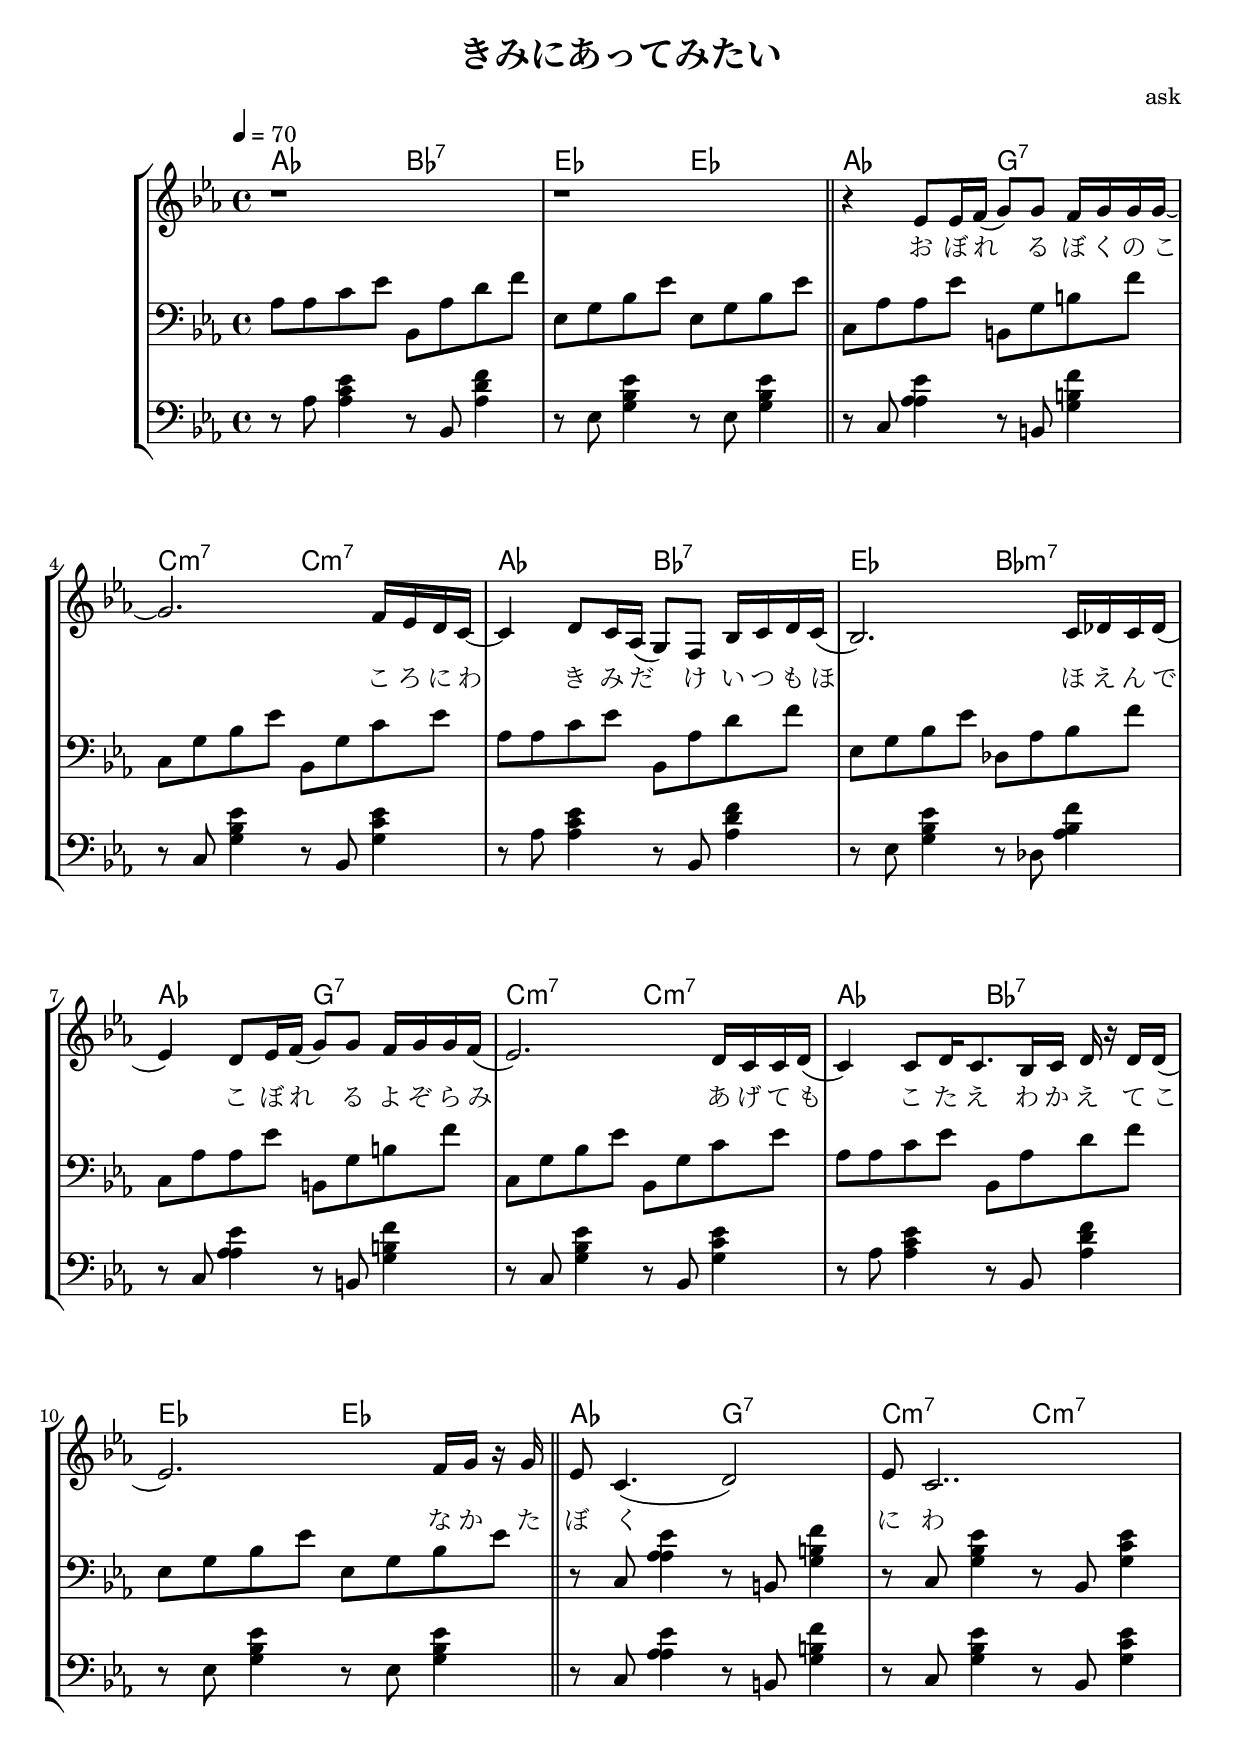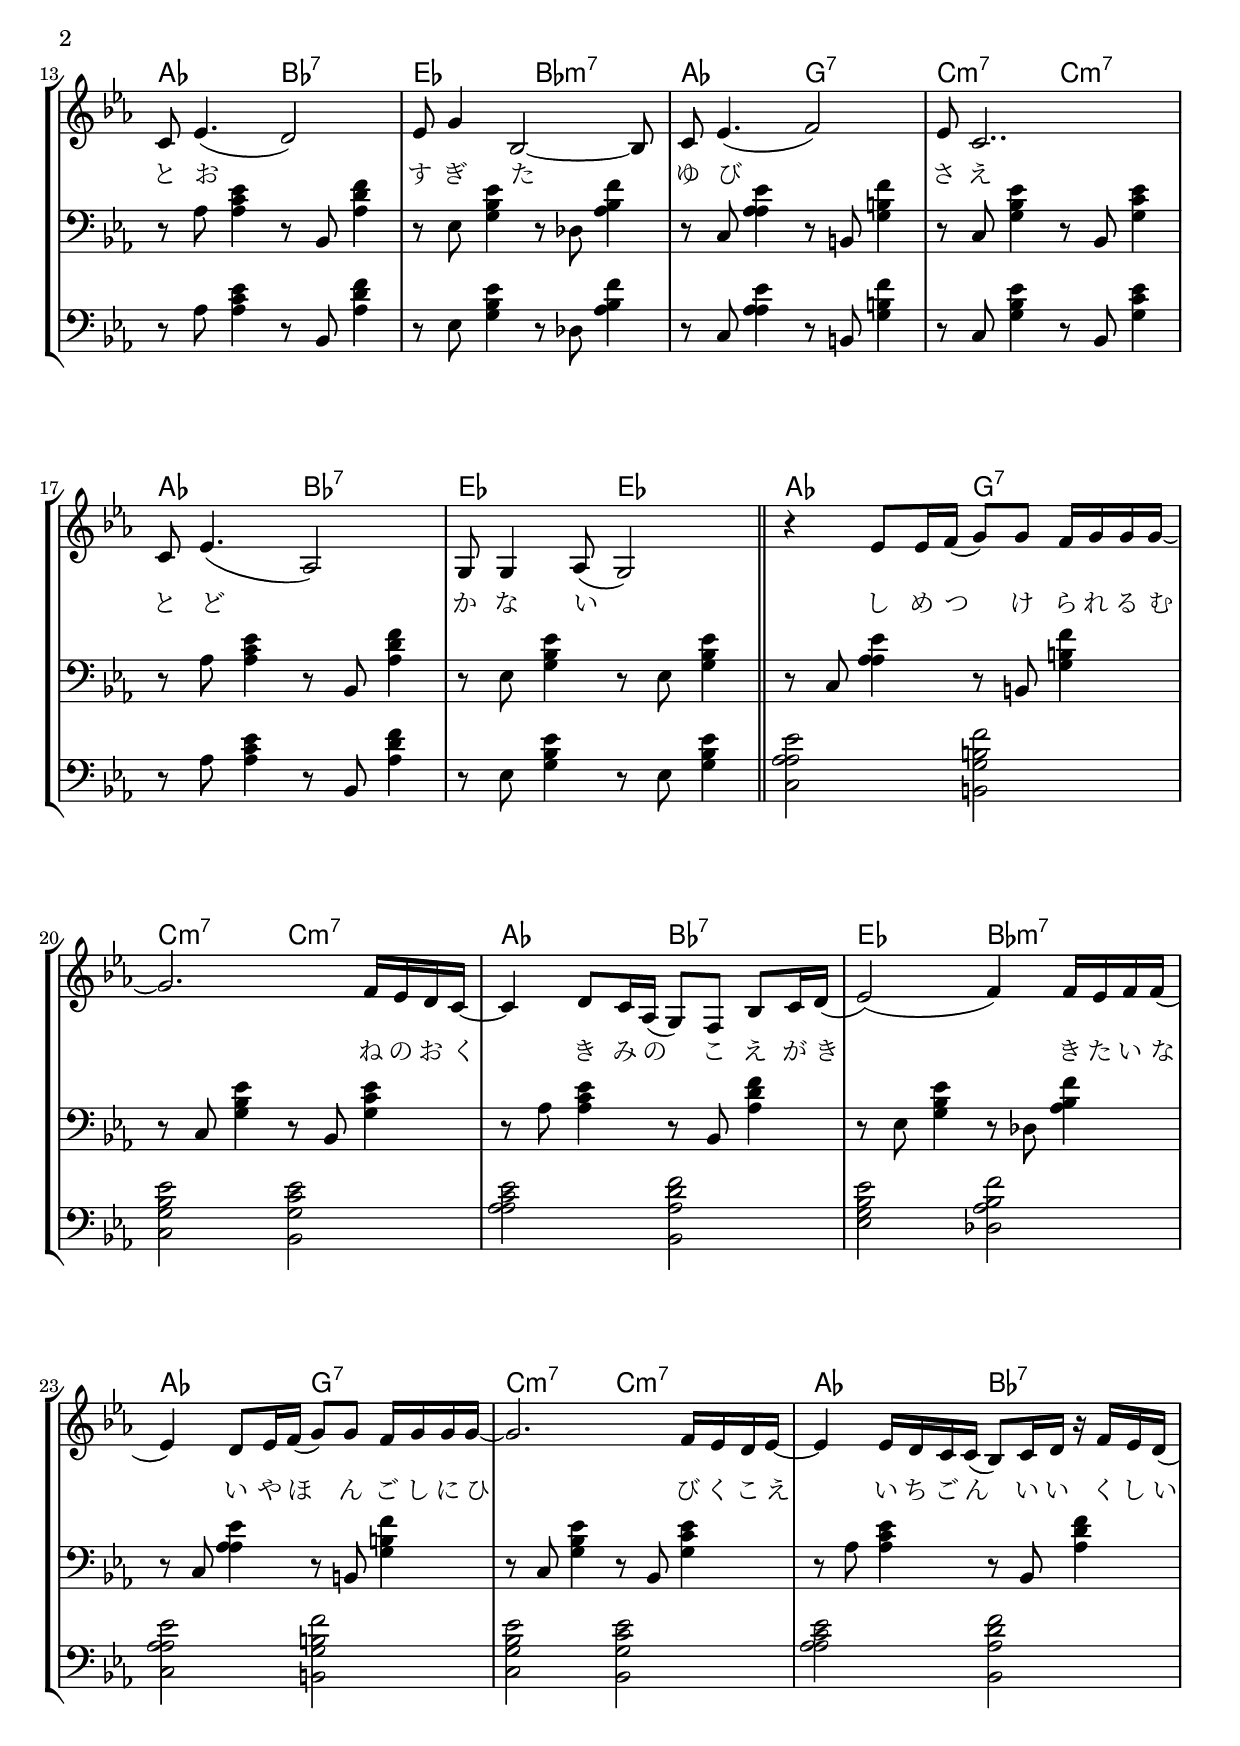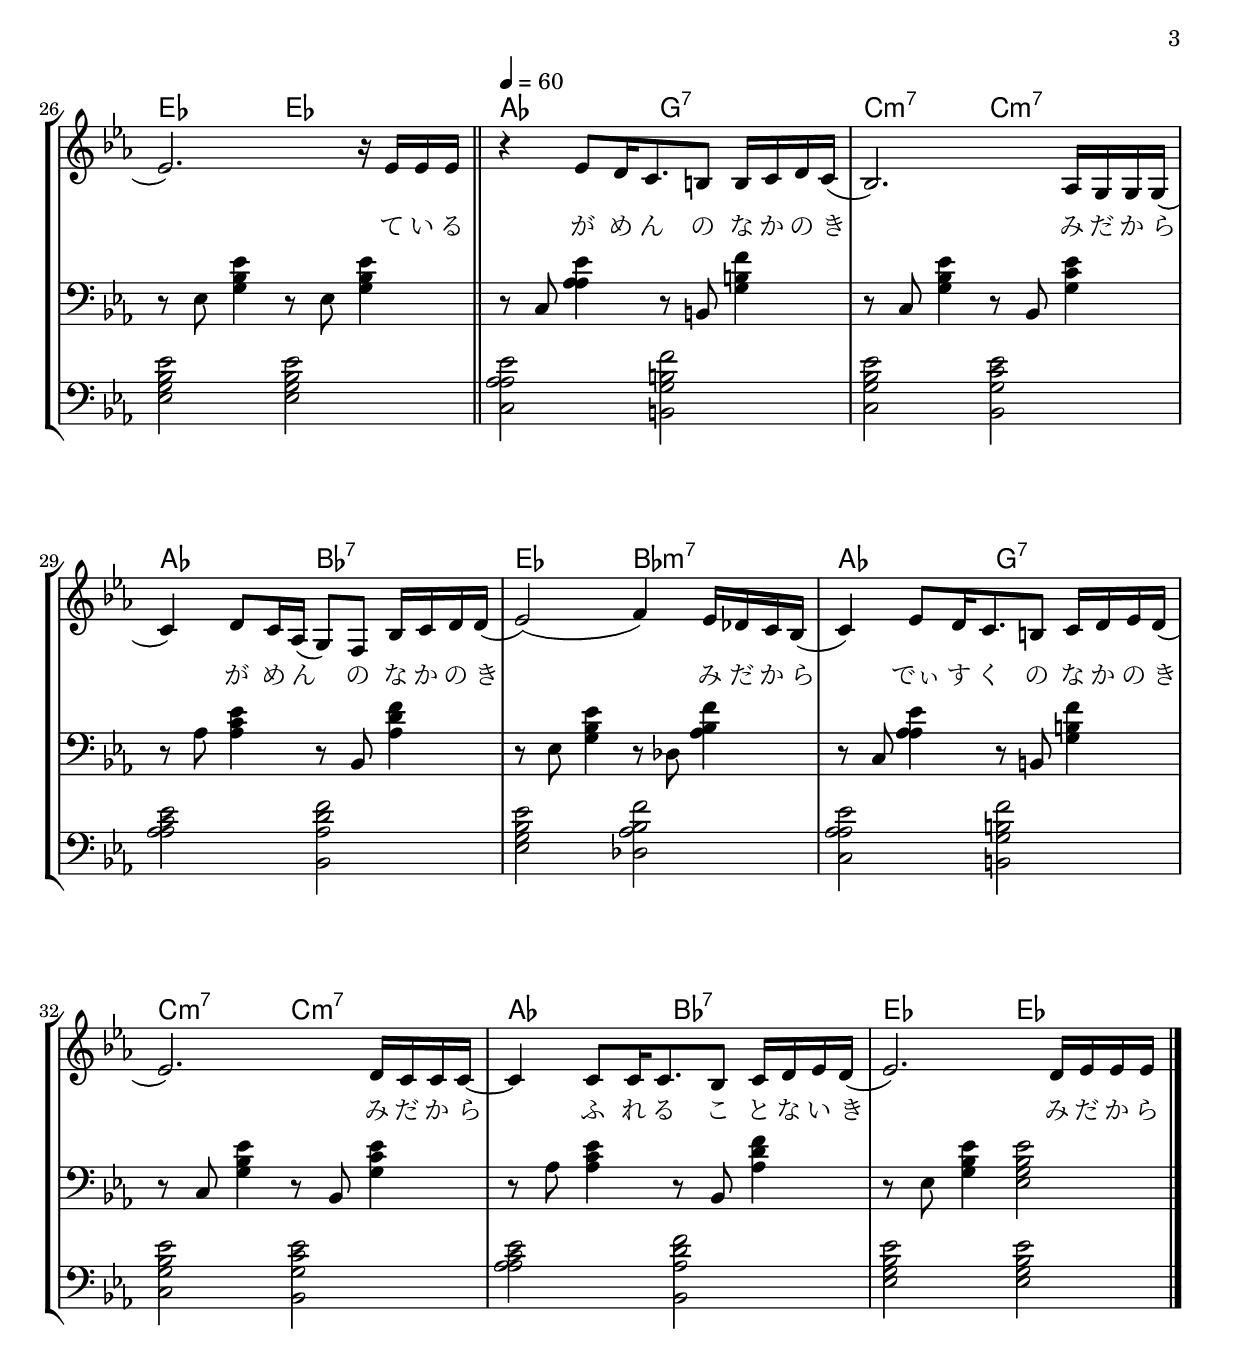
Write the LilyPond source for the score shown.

\version "2.12.1"

\header {
	title = \markup {きみにあってみたい}
	composer = \markup \center-column {ask}
}

harmony = \chordmode {
	as2 bes:7 es es 

	as g:7 c:min7 c:min7 as bes:7 es bes:min7 as g:7 c:min7 c:min7 as bes:7 es es 

	as g:7 c:min7 c:min7 as bes:7 es bes:min7 as g:7 c:min7 c:min7 as bes:7 es es 

	as g:7 c:min7 c:min7 as bes:7 es bes:min7 as g:7 c:min7 c:min7 as bes:7 es es 

	as g:7 c:min7 c:min7 as bes:7 es bes:min7 as g:7 c:min7 c:min7 as bes:7 es es 
}

melody = {
	\key es \major
	\tempo 4 = 70
	r1 | r1   
	\set Staff.midiInstrument = #"mmi0.42"
	r4 es'8  es'16  f'16  (g'8)  g'8  f'16  g'16  g'16  g'16~ 
	g'2.  f'16  es'16  d'16  c'16~ 
	c'4  d'8  c'16  as16  (g8)  f8  bes16  c'16  d'16  c'16 
	(bes2.)  c'16  des'16  c'16  des'16 
	(es'4)  d'8  es'16  f'16  (g'8)  g'8  f'16  g'16  g'16  f'16 
	(es'2.)  d'16  c'16  c'16  d'16 
	(c'4)  c'8  d'16  c'8.  bes16  c'16  d'16  r16  d'16  d'16 
	(es'2.)  f'16  g'16  r16  g'16
	\set Staff.midiInstrument = #"mmi0.42"
	 es'8  c'4.  (d'2) 
	es'8  c'2.. 
	c'8  es'4.  (d'2) 
	es'8  g'4  bes2~bes8 
	c'8  es'4.  (f'2) 
	es'8  c'2.. 
	c'8  es'4.  (as2) 
	g8  g4  as8  (g2)
	\set Staff.midiInstrument = #"mmi0.42"
	r4 es'8  es'16  f'16  (g'8)  g'8  f'16  g'16  g'16  g'16~ 
	g'2.  f'16  es'16  d'16  c'16~ 
	c'4  d'8  c'16  as16  (g8)  f8  bes8  c'16  d'16 
	(es'2)  (f'4)  f'16  es'16  f'16  f'16 
	(es'4)  d'8  es'16  f'16  (g'8)  g'8  f'16  g'16  g'16  g'16~ 
	g'2.  f'16  es'16  d'16  es'16~ 
	es'4  es'16  d'16  c'16  c'16  (bes8)  c'16  d'16  r16  f'16  es'16  d'16 
	(es'2.)  r16  es'16  es'16  es'16
	\set Staff.midiInstrument = #"mmi0.42"
		\tempo 4 = 60
r4 es'8  d'16  c'8.  b8  b16  c'16  d'16  c'16 
	(bes2.)  as16  g16  g16  g16 
	(c'4)  d'8  c'16  as16  (g8)  f8  bes16  c'16  d'16  d'16 
	(es'2)  (f'4)  es'16  des'16  c'16  bes16 
	(c'4)  es'8  d'16  c'8.  b8  c'16  d'16  es'16  d'16 
	(es'2.)  d'16  c'16  c'16  c'16~ 
	c'4  c'8  c'16  c'8.  bes8  c'16  d'16  es'16  d'16 
	(es'2.)  d'16  es'16  es'16  es'16
	\bar "|."
}

words = \lyricmode {
	
	お  ぼ  れ  る  ぼ  く  の  こ  こ  ろ  に  わ  き  み  だ  け  い  つ  も  ほ  ほ  え  ん  で  こ  ぼ  れ  る  よ  ぞ  ら  み  あ  げ  て  も  こ  た  え  わ  か  え  て  こ  な  か  た  
	ぼ  く  に  わ  と  お  す  ぎ  た  ゆ  び  さ  え  と  ど  か  な  い  
	し  め  つ  け  ら  れ  る  む  ね  の  お  く  き  み  の  こ  え  が  き  き  た  い  な  い  や  ほ  ん  ご  し  に  ひ  び  く  こ  え  い  ち  ご  ん  い  い  く  し  い  て  い  る  
	が  め  ん  の  な  か  の  き  み  だ  か  ら  が  め  ん  の  な  か  の  き  み  だ  か  ら  でぃ  す  く  の  な  か  の  き  み  だ  か  ら  ふ  れ  る  こ  と  な  い  き  み  だ  か  ら  
}

tempochange = {
	\tempo 4 = 70
	r1 | r1 \bar "||"
	\tempo 4 = 70
	r1 | r1 | r1 | r1 | r1 | r1 | r1 | r1 \bar "||"
	\tempo 4 = 70
	r1 | r1 | r1 | r1 | r1 | r1 | r1 | r1 \bar "||"
	\tempo 4 = 70
	r1 | r1 | r1 | r1 | r1 | r1 | r1 | r1 \bar "||"
	\tempo 4 = 60
	r1 | r1 | r1 | r1 | r1 | r1 | r1 | r1 \bar "|."
}

mainacc = {
	\clef bass
	\set Staff.midiInstrument = #"Acoustic Guitar (steel)"
	\key es \major
	\tempo 4 = 70
	as8 as8 c'8 es'8
	bes,8 as8 d'8 f'8
	es8 g8 bes8 es'8
	es8 g8 bes8 es'8
	\bar "||"

	\set Staff.midiInstrument = #"Acoustic Guitar (steel)"
	c8 as8 as8 es'8
	b,8 g8 b8 f'8
	c8 g8 bes8 es'8
	bes,8 g8 c'8 es'8
	as8 as8 c'8 es'8
	bes,8 as8 d'8 f'8
	es8 g8 bes8 es'8
	des8 as8 bes8 f'8
	c8 as8 as8 es'8
	b,8 g8 b8 f'8
	c8 g8 bes8 es'8
	bes,8 g8 c'8 es'8
	as8 as8 c'8 es'8
	bes,8 as8 d'8 f'8
	es8 g8 bes8 es'8
	es8 g8 bes8 es'8
	\bar "||"

	\set Staff.midiInstrument = #"Acoustic Guitar (steel)"
	r8 c <as as es'>4
	r8 b, <g b f'>4
	r8 c <g bes es'>4
	r8 bes, <g c' es'>4
	r8 as <as c' es'>4
	r8 bes, <as d' f'>4
	r8 es <g bes es'>4
	r8 des <as bes f'>4
	r8 c <as as es'>4
	r8 b, <g b f'>4
	r8 c <g bes es'>4
	r8 bes, <g c' es'>4
	r8 as <as c' es'>4
	r8 bes, <as d' f'>4
	r8 es <g bes es'>4
	r8 es <g bes es'>4
	\bar "||"

	\set Staff.midiInstrument = #"Acoustic Guitar (steel)"
	r8 c <as as es'>4
	r8 b, <g b f'>4
	r8 c <g bes es'>4
	r8 bes, <g c' es'>4
	r8 as <as c' es'>4
	r8 bes, <as d' f'>4
	r8 es <g bes es'>4
	r8 des <as bes f'>4
	r8 c <as as es'>4
	r8 b, <g b f'>4
	r8 c <g bes es'>4
	r8 bes, <g c' es'>4
	r8 as <as c' es'>4
	r8 bes, <as d' f'>4
	r8 es <g bes es'>4
	r8 es <g bes es'>4
	\bar "||"

	\set Staff.midiInstrument = #"Acoustic Guitar (steel)"
	\tempo 4 = 60
	r8 c <as as es'>4
	r8 b, <g b f'>4
	r8 c <g bes es'>4
	r8 bes, <g c' es'>4
	r8 as <as c' es'>4
	r8 bes, <as d' f'>4
	r8 es <g bes es'>4
	r8 des <as bes f'>4
	r8 c <as as es'>4
	r8 b, <g b f'>4
	r8 c <g bes es'>4
	r8 bes, <g c' es'>4
	r8 as <as c' es'>4
	r8 bes, <as d' f'>4
	r8 es <g bes es'>4
	<es g bes es'>2
	\bar "|."
}

subacc = {
	\clef bass
	\set Staff.midiInstrument = #"Acoustic grand"
	\key es \major
	\tempo 4 = 70
	r8 as <as c' es'>4
	r8 bes, <as d' f'>4
	r8 es <g bes es'>4
	r8 es <g bes es'>4
	\bar "||"

	\set Staff.midiInstrument = #"Acoustic grand"
	r8 c <as as es'>4
	r8 b, <g b f'>4
	r8 c <g bes es'>4
	r8 bes, <g c' es'>4
	r8 as <as c' es'>4
	r8 bes, <as d' f'>4
	r8 es <g bes es'>4
	r8 des <as bes f'>4
	r8 c <as as es'>4
	r8 b, <g b f'>4
	r8 c <g bes es'>4
	r8 bes, <g c' es'>4
	r8 as <as c' es'>4
	r8 bes, <as d' f'>4
	r8 es <g bes es'>4
	r8 es <g bes es'>4
	\bar "||"

	\set Staff.midiInstrument = #"Acoustic grand"
	r8 c <as as es'>4
	r8 b, <g b f'>4
	r8 c <g bes es'>4
	r8 bes, <g c' es'>4
	r8 as <as c' es'>4
	r8 bes, <as d' f'>4
	r8 es <g bes es'>4
	r8 des <as bes f'>4
	r8 c <as as es'>4
	r8 b, <g b f'>4
	r8 c <g bes es'>4
	r8 bes, <g c' es'>4
	r8 as <as c' es'>4
	r8 bes, <as d' f'>4
	r8 es <g bes es'>4
	r8 es <g bes es'>4
	\bar "||"

	\set Staff.midiInstrument = #"Acoustic grand"
	<c as as es'>2
	<b, g b f'>2
	<c g bes es'>2
	<bes, g c' es'>2
	<as as c' es'>2
	<bes, as d' f'>2
	<es g bes es'>2
	<des as bes f'>2
	<c as as es'>2
	<b, g b f'>2
	<c g bes es'>2
	<bes, g c' es'>2
	<as as c' es'>2
	<bes, as d' f'>2
	<es g bes es'>2
	<es g bes es'>2
	\bar "||"

	\set Staff.midiInstrument = #"Acoustic grand"
	\tempo 4 = 60
	<c as as es'>2
	<b, g b f'>2
	<c g bes es'>2
	<bes, g c' es'>2
	<as as c' es'>2
	<bes, as d' f'>2
	<es g bes es'>2
	<des as bes f'>2
	<c as as es'>2
	<b, g b f'>2
	<c g bes es'>2
	<bes, g c' es'>2
	<as as c' es'>2
	<bes, as d' f'>2
	<es g bes es'>2
	<es g bes es'>2
	\bar "|."
}

percA = {
	\drummode {
	hh4 hh8 hh2 r8  |\times 16/32{ hh2 hh8. hh1 r4 r16 } \bar "||"
	hh4 hh8 hh2 r8  |\times 16/32{ hh2 hh8. hh8. hh4. hh2. } |hh4 hh8 hh2 r8  |hh4 hh8 hh4 hh4.  |hh4 hh8 hh2 r8  |\times 16/32{ hh2 hh8. hh8. hh4. hh2. } |hh4 hh8 hh2 r8  |\times 16/32{ hh2 hh8. hh1 r4 r16 } \bar "||"
	hh4 hh8 hh2 r8  |\times 16/32{ hh2 hh8. hh8. hh4. hh2. } |hh4 hh8 hh2 r8  |hh4 hh8 hh4 hh4.  |hh4 hh8 hh2 r8  |\times 16/32{ hh2 hh8. hh8. hh4. hh2. } |hh4 hh8 hh2 r8  |\times 16/32{ hh2 hh8. hh1 r4 r16 } \bar "||"
	hh4 hh8 hh2 r8  |\times 16/32{ hh2 hh8. hh8. hh4. hh2. } |hh4 hh8 hh2 r8  |hh4 hh8 hh4 hh4.  |hh4 hh8 hh2 r8  |\times 16/32{ hh2 hh8. hh8. hh4. hh2. } |hh4 hh8 hh2 r8  |\times 16/32{ hh2 hh8. hh1 r4 r16 } \bar "||"
	hh4 hh8 hh2 r8  |\times 16/32{ hh2 hh8. hh8. hh4. hh2. } |hh4 hh8 hh2 r8  |hh4 hh8 hh4 hh4.  |hh4 hh8 hh2 r8  |\times 16/32{ hh2 hh8. hh8. hh4. hh2. } |hh4 hh8 hh2 r8  |\times 16/32{ hh2 hh8. hh1 r4 r16 } \bar "|."
	}
}

percB = {
	\drummode {
	r16 hhp8 hhp8 hhp2 r8.  |\times 16/32{ r8 hhp4 hhp4 hhp8 hhp1 r4 } \bar "||"
	r16 hhp8 hhp8 hhp2 r8.  |\times 16/32{ r8 hhp4 hhp4 hhp8 hhp2 r8 hhp2 r8 } |r16 hhp8 hhp8 hhp2 r8.  |r16 hhp8 hhp8 hhp8. hhp2  |r16 hhp8 hhp8 hhp2 r8.  |\times 16/32{ r8 hhp4 hhp4 hhp8 hhp2 r8 hhp2 r8 } |r16 hhp8 hhp8 hhp2 r8.  |\times 16/32{ r8 hhp4 hhp4 hhp8 hhp1 r4 } \bar "||"
	r16 hhp8 hhp8 hhp2 r8.  |\times 16/32{ r8 hhp4 hhp4 hhp8 hhp2 r8 hhp2 r8 } |r16 hhp8 hhp8 hhp2 r8.  |r16 hhp8 hhp8 hhp8. hhp2  |r16 hhp8 hhp8 hhp2 r8.  |\times 16/32{ r8 hhp4 hhp4 hhp8 hhp2 r8 hhp2 r8 } |r16 hhp8 hhp8 hhp2 r8.  |\times 16/32{ r8 hhp4 hhp4 hhp8 hhp1 r4 } \bar "||"
	r16 hhp8 hhp8 hhp2 r8.  |\times 16/32{ r8 hhp4 hhp4 hhp8 hhp2 r8 hhp2 r8 } |r16 hhp8 hhp8 hhp2 r8.  |r16 hhp8 hhp8 hhp8. hhp2  |r16 hhp8 hhp8 hhp2 r8.  |\times 16/32{ r8 hhp4 hhp4 hhp8 hhp2 r8 hhp2 r8 } |r16 hhp8 hhp8 hhp2 r8.  |\times 16/32{ r8 hhp4 hhp4 hhp8 hhp1 r4 } \bar "||"
	r16 hhp8 hhp8 hhp2 r8.  |\times 16/32{ r8 hhp4 hhp4 hhp8 hhp2 r8 hhp2 r8 } |r16 hhp8 hhp8 hhp2 r8.  |r16 hhp8 hhp8 hhp8. hhp2  |r16 hhp8 hhp8 hhp2 r8.  |\times 16/32{ r8 hhp4 hhp4 hhp8 hhp2 r8 hhp2 r8 } |r16 hhp8 hhp8 hhp2 r8.  |\times 16/32{ r8 hhp4 hhp4 hhp8 hhp1 r4 } \bar "|."
	}
}

percC = {
	\drummode {
	r1  |\times 16/32{ r1 r2 hho2 } \bar "||"
	r1  |\times 16/32{ r1 r2 hho2 } |r1  |\times 16/32{ r1 r2 hho2 } |r1  |\times 16/32{ r1 r2 hho2 } |r1  |\times 16/32{ r1 r2 hho2 } \bar "||"
	r1  |\times 16/32{ r1 r2 hho2 } |r1  |\times 16/32{ r1 r2 hho2 } |r1  |\times 16/32{ r1 r2 hho2 } |r1  |\times 16/32{ r1 r2 hho2 } \bar "||"
	r1  |\times 16/32{ r1 r2 hho2 } |r1  |\times 16/32{ r1 r2 hho2 } |r1  |\times 16/32{ r1 r2 hho2 } |r1  |\times 16/32{ r1 r2 hho2 } \bar "||"
	r1  |\times 16/32{ r1 r2 hho2 } |r1  |\times 16/32{ r1 r2 hho2 } |r1  |\times 16/32{ r1 r2 hho2 } |r1  |\times 16/32{ r1 r2 hho2 } \bar "|."
	}
}

percD = {
	\drummode {
	bd8. bd8. bd2 bd8  |\times 16/32{ bd4. bd4. bd8 bd2 r8 bd2 } \bar "||"
	bd8. bd8. bd2 bd8  |\times 16/32{ bd4. bd4. bd2 bd2 bd4 } |bd8. bd8. bd2 bd8  |bd8. bd8. bd2 r8  |bd8. bd8. bd2 bd8  |\times 16/32{ bd4. bd4. bd2 bd2 bd4 } |bd8. bd8. bd2 bd8  |\times 16/32{ bd4. bd4. bd8 bd2 r8 bd2 } \bar "||"
	bd8. bd8. bd2 bd8  |\times 16/32{ bd4. bd4. bd2 bd2 bd4 } |bd8. bd8. bd2 bd8  |bd8. bd8. bd2 r8  |bd8. bd8. bd2 bd8  |\times 16/32{ bd4. bd4. bd2 bd2 bd4 } |bd8. bd8. bd2 bd8  |\times 16/32{ bd4. bd4. bd8 bd2 r8 bd2 } \bar "||"
	bd8. bd8. bd2 bd8  |\times 16/32{ bd4. bd4. bd2 bd2 bd4 } |bd8. bd8. bd2 bd8  |bd8. bd8. bd2 r8  |bd8. bd8. bd2 bd8  |\times 16/32{ bd4. bd4. bd2 bd2 bd4 } |bd8. bd8. bd2 bd8  |\times 16/32{ bd4. bd4. bd8 bd2 r8 bd2 } \bar "||"
	bd8. bd8. bd2 bd8  |\times 16/32{ bd4. bd4. bd2 bd2 bd4 } |bd8. bd8. bd2 bd8  |bd8. bd8. bd2 r8  |bd8. bd8. bd2 bd8  |\times 16/32{ bd4. bd4. bd2 bd2 bd4 } |bd8. bd8. bd2 bd8  |\times 16/32{ bd4. bd4. bd8 bd2 r8 bd2 } \bar "|."
	}
}

percE = {
	\drummode {
	r2 ss2  |\times 16/32{ r1 ss1 } \bar "||"
	r2 ss2  |\times 16/32{ r1 ss1 } |r2 ss2  |\times 16/32{ r1 ss1 } |r2 ss2  |\times 16/32{ r1 ss1 } |r2 ss2  |\times 16/32{ r1 ss1 } \bar "||"
	r2 ss2  |\times 16/32{ r1 ss1 } |r2 ss2  |\times 16/32{ r1 ss1 } |r2 ss2  |\times 16/32{ r1 ss1 } |r2 ss2  |\times 16/32{ r1 ss1 } \bar "||"
	r2 ss2  |\times 16/32{ r1 ss1 } |r2 ss2  |\times 16/32{ r1 ss1 } |r2 ss2  |\times 16/32{ r1 ss1 } |r2 ss2  |\times 16/32{ r1 ss1 } \bar "||"
	r2 ss2  |\times 16/32{ r1 ss1 } |r2 ss2  |\times 16/32{ r1 ss1 } |r2 ss2  |\times 16/32{ r1 ss1 } |r2 ss2  |\times 16/32{ r1 ss1 } \bar "|."
	}
}

percF = {
	\drummode {
	r1 |\times 16/32{ r1 sn4 sn8 sn2 r8 } \bar "||"
	r1 |r1 |r1 |r2 r8. sn16 sn4  |r1 |r1 |r1 |\times 16/32{ r1 sn4 sn8 sn2 r8 } \bar "||"
	r1 |r1 |r1 |r2 r8. sn16 sn4  |r1 |r1 |r1 |\times 16/32{ r1 sn4 sn8 sn2 r8 } \bar "||"
	r1 |r1 |r1 |r2 r8. sn16 sn4  |r1 |r1 |r1 |\times 16/32{ r1 sn4 sn8 sn2 r8 } \bar "||"
	r1 |r1 |r1 |r2 r8. sn16 sn4  |r1 |r1 |r1 |\times 16/32{ r1 sn4 sn8 sn2 r8 } \bar "|."
	}
}

percG = {
	\drummode {
	r1 |r1 \bar "||"
	r1 |r1 |r1 |r2. r8 tomml8  |r1 |r1 |r1 |r2. r8 tomml8  \bar "||"
	r1 |r1 |r1 |r2. r8 tomml8  |r1 |r1 |r1 |r2. r8 tomml8  \bar "||"
	r1 |r1 |r1 |r2. r8 tomml8  |r1 |r1 |r1 |r2. r8 tomml8  \bar "||"
	r1 |r1 |r1 |r2. r8 tomml8  |r1 |r1 |r1 |r2. r8 tomml8  \bar "|."
	}
}

percH = {
	\drummode {
	r1 |\times 16/32{ r1 r2 r8 tommh4. } \bar "||"
	r1 |r1 |r1 |r1 |r1 |r1 |r1 |\times 16/32{ r1 r2 r8 tommh4. } \bar "||"
	r1 |r1 |r1 |r1 |r1 |r1 |r1 |\times 16/32{ r1 r2 r8 tommh4. } \bar "||"
	r1 |r1 |r1 |r1 |r1 |r1 |r1 |\times 16/32{ r1 r2 r8 tommh4. } \bar "||"
	r1 |r1 |r1 |r1 |r1 |r1 |r1 |\times 16/32{ r1 r2 r8 tommh4. } \bar "|."
	}
}

percI = {
	\drummode {
	r1 |\times 16/32{ r1 r2. tomfh4 } \bar "||"
	r1 |r1 |r1 |r1 |r1 |r1 |r1 |\times 16/32{ r1 r2. tomfh4 } \bar "||"
	r1 |r1 |r1 |r1 |r1 |r1 |r1 |\times 16/32{ r1 r2. tomfh4 } \bar "||"
	r1 |r1 |r1 |r1 |r1 |r1 |r1 |\times 16/32{ r1 r2. tomfh4 } \bar "||"
	r1 |r1 |r1 |r1 |r1 |r1 |r1 |\times 16/32{ r1 r2. tomfh4 } \bar "|."
	}
}

\score {
	<<
		\new StaffGroup <<
			\new ChordNames {\harmony}
			\new Voice = "melody" {\melody}
			\new Lyrics \lyricsto "melody" \words
			\new Staff = "mainacc" {\mainacc}
			\new Staff = "subacc" {\subacc}
		>>
	>>
	\layout { }
}
